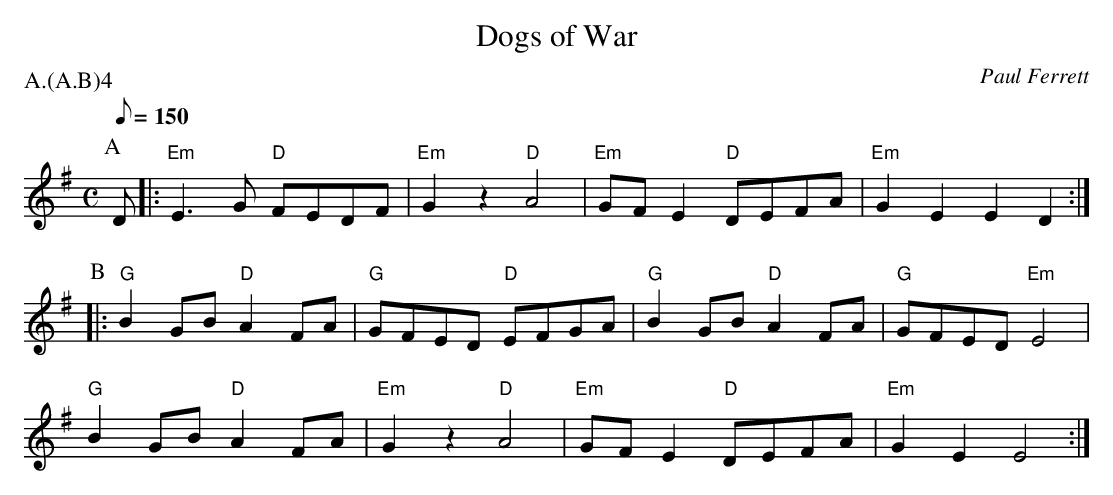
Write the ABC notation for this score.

X:1
T: Dogs of War
C: Paul Ferrett
P: A.(A.B)4
M: C
L: 1/8
Q: 150
K: G
P: A
D |: "Em" E2>G2 "D" FEDF | "Em" G2 z2 "D" A4 |\
     "Em" GF E2 "D" DEFA | "Em" G2 E2 E2 D2 :|
P: B
|: "G" B2 GB "D" A2 FA | "G" GFED "D" EFGA |\
    "G" B2 GB "D" A2 FA | "G" GFED "Em" E4 |
    "G" B2 GB "D" A2 FA | "Em" G2 z2 "D" A4 |\
   "Em" GF E2 "D" DEFA | "Em" G2 E2 E4 :|
